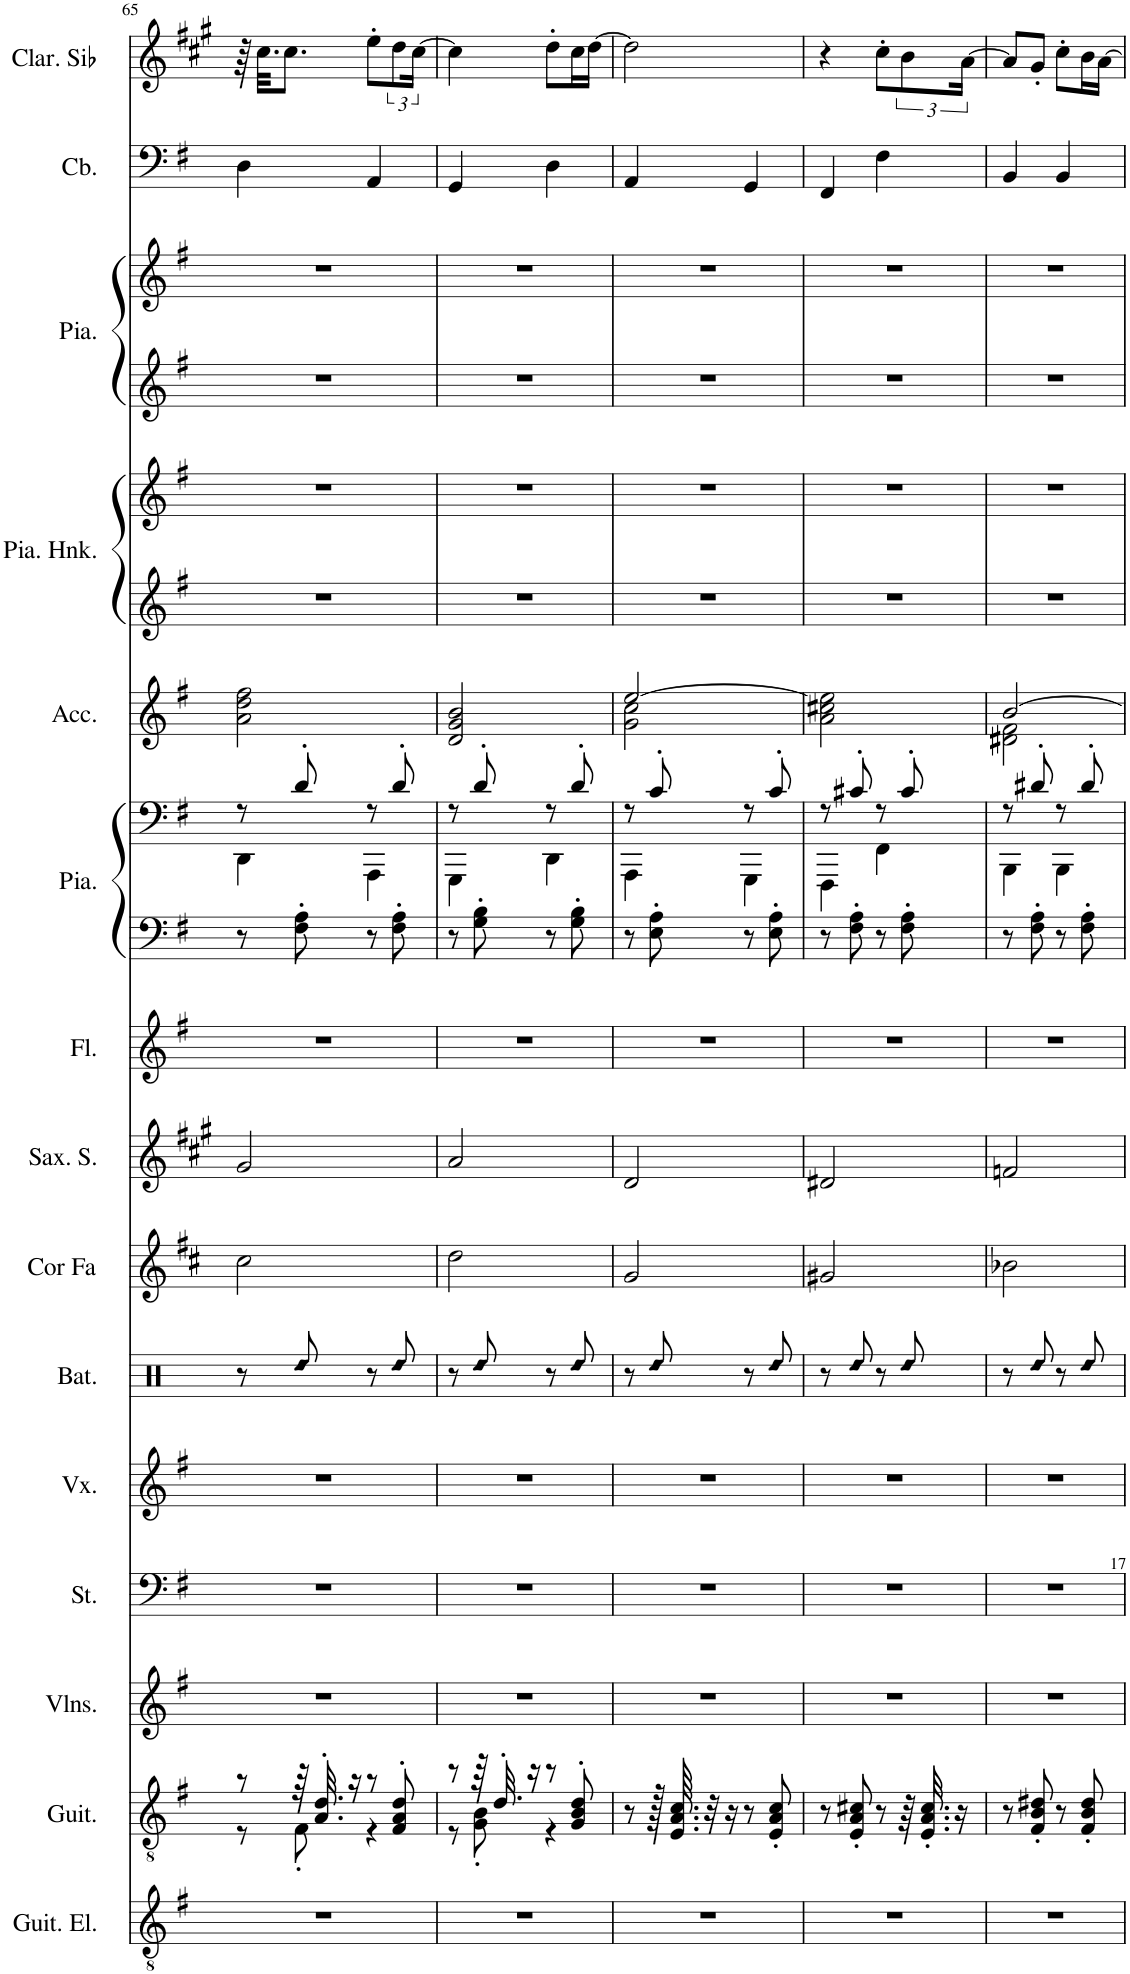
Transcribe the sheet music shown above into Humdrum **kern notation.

**kern	**kern	**kern	**kern	**kern	**kern	**kern	**kern	**kern	**kern	**kern	**kern	**kern	**kern	**kern	**kern	**kern	**kern
*part15	*part14	*part13	*part12	*part11	*part10	*part9	*part8	*part7	*part6	*part6	*part5	*part4	*part4	*part3	*part3	*part2	*part1
*staff18	*staff17	*staff16	*staff15	*staff14	*staff13	*staff12	*staff11	*staff10	*staff9	*staff8	*staff7	*staff6	*staff5	*staff4	*staff3	*staff2	*staff1
*I"Guitare électrique, Electric Guitar (clean)	*I"Guitare acoustique, Acoustic Guitar (steel)	*I"Violons, String Ensemble 1	*I"Cordes, String Ensemble 2	*I"Voix, Synth Choir	*I"Batterie, Drums	*I"Cor en Fa, French Horn	*I"Saxophone Soprano, Soprano Sax	*I"Flûte, Flute	*I"Piano, Bright Acoustic Piano	*	*I"Accordéon , Accordion	*I"Piano Honky Tonk, Honky-tonk Piano	*	*I"Piano, Electric Grand Piano	*	*I"Contrebasse, Acoustic Bass	*I"Clarinette en Sib, Clarinet Pipe
*I'Guit. El.	*I'Guit.	*I'Vlns.	*I'St.	*I'Vx.	*I'Bat.	*I'Cor Fa	*I'Sax. S.	*I'Fl.	*I'Pia.	*	*I'Acc.	*I'Pia. Hnk.	*	*I'Pia.	*	*I'Cb.	*I'Clar. Sib
!!LO:PB:g=z
*clefGv2	*clefGv2	*clefG2	*clefF4	*clefG2	*clefX	*clefG2	*clefG2	*clefG2	*clefF4	*clefF4	*clefG2	*clefG2	*clefG2	*clefG2	*clefG2	*clefF4	*clefG2
*	*	*	*	*	*	*Trd4c7	*Trd1c2	*	*	*	*	*	*	*	*	*Trd7c12	*Trd1c2
*k[f#]	*k[f#]	*k[f#]	*k[f#]	*k[f#]	*k[]	*k[f#c#]	*k[f#c#g#]	*k[f#]	*k[f#]	*k[f#]	*k[f#]	*k[f#]	*k[f#]	*k[f#]	*k[f#]	*k[f#]	*k[f#c#g#]
*M2/4	*M2/4	*M2/4	*M2/4	*M2/4	*M2/4	*M2/4	*M2/4	*M2/4	*M2/4	*M2/4	*M2/4	*M2/4	*M2/4	*M2/4	*M2/4	*M2/4	*M2/4
=65	=65	=65	=65	=65	=65	=65	=65	=65	=65	=65	=65	=65	=65	=65	=65	=65	=65
*	*^	*	*	*	*	*	*	*	*	*^	*	*	*	*	*	*	*
2r	8r	8r	2r	2r	2r	8r	2cc#\	2g#/	2r	8r	8r	4DD\	2a\ 2dd\ 2ff#\	2r	2r	2r	2r	4D\	64r
.	.	.	.	.	.	.	.	.	.	.	.	.	.	.	.	.	.	.	32.cc#\KKL
.	.	.	.	.	.	.	.	.	.	.	.	.	.	.	.	.	.	.	8.cc#\J
!	!	!	!	!	!	!LO:N:head=diamond	!	!	!	!	!	!	!	!	!	!	!	!	!
.	64r	8F#'\	.	.	.	8Rdd/	.	.	.	8F#\' 8A\'	8d'/	.	.	.	.	.	.	.	.
.	32.A/' 32.d/'	.	.	.	.	.	.	.	.	.	.	.	.	.	.	.	.	.	.
.	16r	.	.	.	.	.	.	.	.	.	.	.	.	.	.	.	.	.	.
.	8r	4r	.	.	.	8r	.	.	.	8r	8r	4AAA\	.	.	.	.	.	4AA/	8ee'\L
!	!	!	!	!	!	!LO:N:head=diamond	!	!	!	!	!	!	!	!	!	!	!	!	!
.	8F#/' 8A/' 8d/'	.	.	.	.	8Rdd/	.	.	.	8F#\' 8A\'	8d'/	.	.	.	.	.	.	.	12dd\
.	.	.	.	.	.	.	.	.	.	.	.	.	.	.	.	.	.	.	[24cc#\Jk
=66	=66	=66	=66	=66	=66	=66	=66	=66	=66	=66	=66	=66	=66	=66	=66	=66	=66	=66	=66
2r	8r	8r	2r	2r	2r	8r	2dd\	2a/	2r	8r	8r	4GGG\	2d/ 2g/ 2b/	2r	2r	2r	2r	4GG/	4cc#\]
!	!	!	!	!	!	!LO:N:head=diamond	!	!	!	!	!	!	!	!	!	!	!	!	!
.	64r	8G\' 8B\'	.	.	.	8Rdd/	.	.	.	8G\' 8B\'	8d'/	.	.	.	.	.	.	.	.
.	32.d'/	.	.	.	.	.	.	.	.	.	.	.	.	.	.	.	.	.	.
.	16r	.	.	.	.	.	.	.	.	.	.	.	.	.	.	.	.	.	.
.	8r	4r	.	.	.	8r	.	.	.	8r	8r	4DD\	.	.	.	.	.	4D\	8dd'\L
!	!	!	!	!	!	!LO:N:head=diamond	!	!	!	!	!	!	!	!	!	!	!	!	!
.	8G/' 8B/' 8d/'	.	.	.	.	8Rdd/	.	.	.	8G\' 8B\'	8d'/	.	.	.	.	.	.	.	16cc#\L
.	.	.	.	.	.	.	.	.	.	.	.	.	.	.	.	.	.	.	[16dd\JJ
*	*v	*v	*	*	*	*	*	*	*	*	*	*	*	*	*	*	*	*	*
=67	=67	=67	=67	=67	=67	=67	=67	=67	=67	=67	=67	=67	=67	=67	=67	=67	=67	=67
*	*	*	*	*	*	*	*	*	*	*	*	*^	*	*	*	*	*	*
2r	8r	2r	2r	2r	8r	2g/	2d/	2r	8r	8r	4AAA\	[2ee/	2g\ 2cc\	2r	2r	2r	2r	4AA/	2dd\]
!	!	!	!	!	!LO:N:head=diamond	!	!	!	!	!	!	!	!	!	!	!	!	!	!
.	128r	.	.	.	8Rdd/	.	.	.	8E\' 8A\'	8c'/	.	.	.	.	.	.	.	.	.
.	64.E/ 64.A/ 64.c/	.	.	.	.	.	.	.	.	.	.	.	.	.	.	.	.	.	.
.	32r	.	.	.	.	.	.	.	.	.	.	.	.	.	.	.	.	.	.
.	16r	.	.	.	.	.	.	.	.	.	.	.	.	.	.	.	.	.	.
.	8r	.	.	.	8r	.	.	.	8r	8r	4GGG\	.	.	.	.	.	.	4GG/	.
!	!	!	!	!	!LO:N:head=diamond	!	!	!	!	!	!	!	!	!	!	!	!	!	!
.	8E/' 8A/' 8c/'	.	.	.	8Rdd/	.	.	.	8E\' 8A\'	8c'/	.	.	.	.	.	.	.	.	.
*	*	*	*	*	*	*	*	*	*	*	*	*v	*v	*	*	*	*	*	*
=68	=68	=68	=68	=68	=68	=68	=68	=68	=68	=68	=68	=68	=68	=68	=68	=68	=68	=68
2r	8r	2r	2r	2r	8r	2g#X/	2d#X/	2r	8r	8r	4FFF#\	2a\ 2cc#X\ 2ee\]	2r	2r	2r	2r	4FF#/	4r
!	!	!	!	!	!LO:N:head=diamond	!	!	!	!	!	!	!	!	!	!	!	!	!
.	8E/' 8A/' 8c#X/'	.	.	.	8Rdd/	.	.	.	8F#\' 8A\'	8c#X'/	.	.	.	.	.	.	.	.
.	8r	.	.	.	8r	.	.	.	8r	8r	4FF#\	.	.	.	.	.	4F#\	8cc#'\L
!	!	!	!	!	!LO:N:head=diamond	!	!	!	!	!	!	!	!	!	!	!	!	!
.	64r	.	.	.	8Rdd/	.	.	.	8F#\' 8A\'	8c#'/	.	.	.	.	.	.	.	12b\
.	32.E/' 32.A/' 32.c#/'	.	.	.	.	.	.	.	.	.	.	.	.	.	.	.	.	.
.	16r	.	.	.	.	.	.	.	.	.	.	.	.	.	.	.	.	.
.	.	.	.	.	.	.	.	.	.	.	.	.	.	.	.	.	.	[24a\Jk
=69	=69	=69	=69	=69	=69	=69	=69	=69	=69	=69	=69	=69	=69	=69	=69	=69	=69	=69
*	*	*	*	*	*	*	*	*	*	*	*	*^	*	*	*	*	*	*
2r	8r	2r	2r	2r	8r	2b-X\	2fn/	2r	8r	8r	4BBB\	[2b/	2d#X\ 2f#\	2r	2r	2r	2r	4BB/	8a/L]
!	!	!	!	!	!LO:N:head=diamond	!	!	!	!	!	!	!	!	!	!	!	!	!	!
.	8F#/' 8B/' 8d#X/'	.	.	.	8Rdd/	.	.	.	8F#\' 8A\'	8d#X'/	.	.	.	.	.	.	.	.	8g#'/J
.	8r	.	.	.	8r	.	.	.	8r	8r	4BBB\	.	.	.	.	.	.	4BB/	8cc#'\L
!	!	!	!	!	!LO:N:head=diamond	!	!	!	!	!	!	!	!	!	!	!	!	!	!
.	8F#/' 8B/' 8d#/'	.	.	.	8Rdd/	.	.	.	8F#\' 8A\'	8d#'/	.	.	.	.	.	.	.	.	16b\L
.	.	.	.	.	.	.	.	.	.	.	.	.	.	.	.	.	.	.	[16a\JJ
*	*	*	*	*	*	*	*	*	*	*v	*v	*	*	*	*	*	*	*	*
*	*	*	*	*	*	*	*	*	*	*	*v	*v	*	*	*	*	*	*
=	=	=	=	=	=	=	=	=	=	=	=	=	=	=	=	=	=
*-	*-	*-	*-	*-	*-	*-	*-	*-	*-	*-	*-	*-	*-	*-	*-	*-	*-
